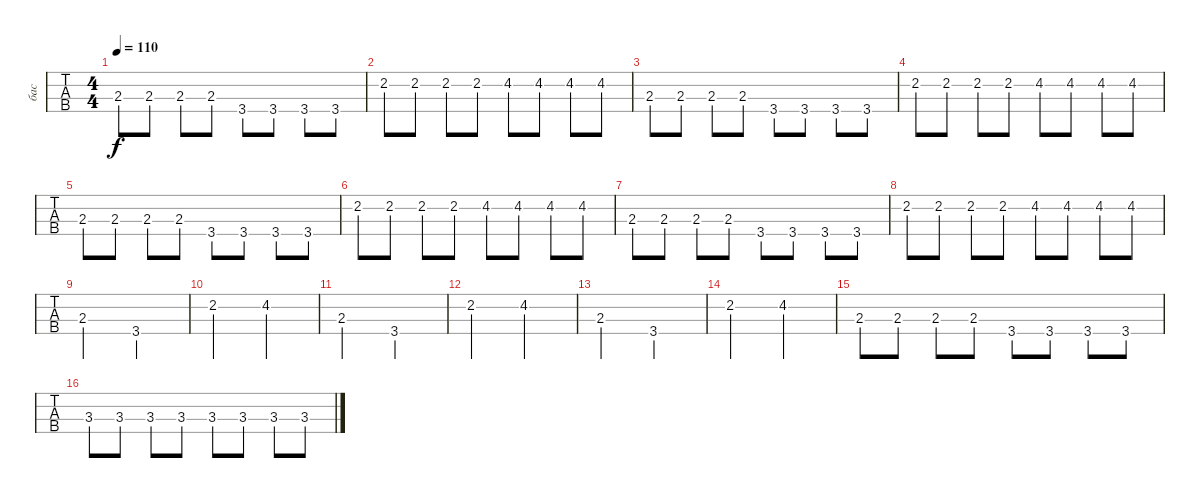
\track ("бас" "бас") {instrument electricbassfinger}
\staff {tabs}
\tuning (G2 D2 A1 E1) {hide}
\ts (4 4)
\tempo 110
\clef f4
\ks c
2.3.8{dy f} 2.3.8 2.3.8 2.3.8 3.4.8 3.4.8 3.4.8 3.4.8 |
2.2.8 2.2.8 2.2.8 2.2.8 4.2.8 4.2.8 4.2.8 4.2.8 |
2.3.8 2.3.8 2.3.8 2.3.8 3.4.8 3.4.8 3.4.8 3.4.8 |
2.2.8 2.2.8 2.2.8 2.2.8 4.2.8 4.2.8 4.2.8 4.2.8 |
2.3.8 2.3.8 2.3.8 2.3.8 3.4.8 3.4.8 3.4.8 3.4.8 |
2.2.8 2.2.8 2.2.8 2.2.8 4.2.8 4.2.8 4.2.8 4.2.8 |
2.3.8 2.3.8 2.3.8 2.3.8 3.4.8 3.4.8 3.4.8 3.4.8 |
2.2.8 2.2.8 2.2.8 2.2.8 4.2.8 4.2.8 4.2.8 4.2.8 |
2.3.2 3.4.2 |
2.2.2 4.2.2 |
2.3.2 3.4.2 |
2.2.2 4.2.2 |
2.3.2 3.4.2 |
2.2.2 4.2.2 |
2.3.8 2.3.8 2.3.8 2.3.8 3.4.8 3.4.8 3.4.8 3.4.8 |
3.3.8 3.3.8 3.3.8 3.3.8 3.3.8 3.3.8 3.3.8 3.3.8
